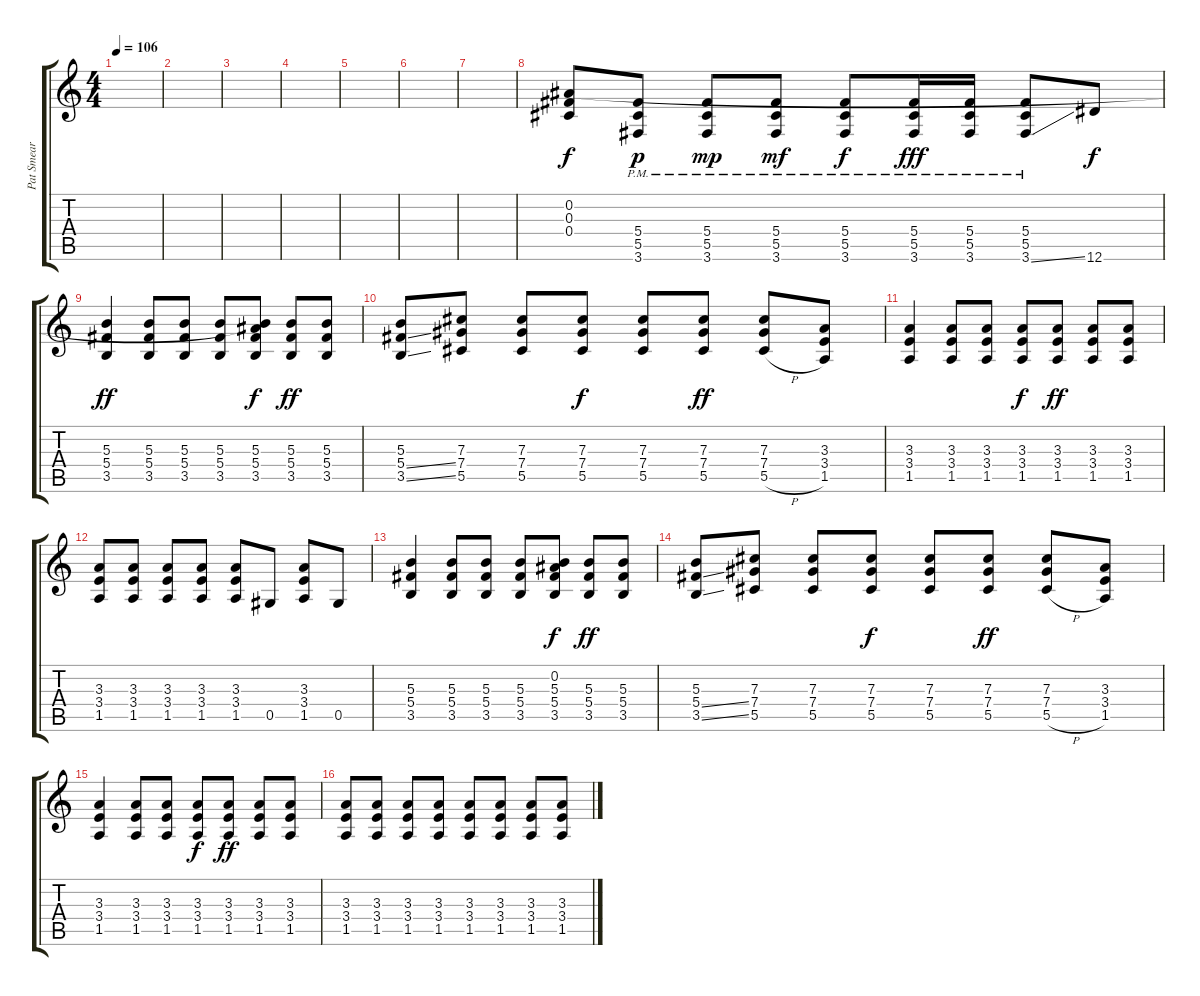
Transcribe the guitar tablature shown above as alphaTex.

\track ("Pat Smear Friendly :)" "Pat Smear ") {instrument distortionguitar}
\staff {score tabs}
\tuning (Eb4 Bb3 Gb3 Db3 Ab2 Eb2) {hide}
\ts (4 4)
\tempo 106
\clef g2
\ks c
|
|
|
|
|
|
|
(0.2 0.3 0.4).8 (5.4{pm} 5.5{pm} 3.6{pm}).8{dy p instrument distortionguitar} (5.4{pm} 5.5{pm} 3.6{pm}).8{dy mp} (5.4{pm} 5.5{pm} 3.6{pm}).8{dy mf} (5.4{pm} 5.5{pm} 3.6{pm}).8{dy f} (5.4{pm} 5.5{pm} 3.6{pm}).16{dy fff} (5.4{pm} 5.5{pm} 3.6{pm}).16 (5.4{pm} 5.5{pm} 3.6{ss pm}).8 12.6.8{dy f} |
(5.3 5.4 3.5).4{dy ff} (5.3 5.4 3.5).8 (5.3 5.4 3.5).8 (5.3 5.4 3.5).8 (0.2{t} 5.3 5.4 3.5).8{dy f} (5.3 5.4 3.5).8{dy ff} (5.3 5.4 3.5).8 |
(5.3 5.4{ss} 3.5{ss}).8 (7.3 7.4 5.5).8 (7.3 7.4 5.5).8 (7.3 7.4 5.5).8{dy f} (7.3 7.4 5.5).8 (7.3 7.4 5.5).8{dy ff} (7.3 7.4 5.5{h}).8 (3.3 3.4 1.5).8 |
(3.3 3.4 1.5).4 (3.3 3.4 1.5).8 (3.3 3.4 1.5).8 (3.3 3.4 1.5).8{dy f} (3.3 3.4 1.5).8{dy ff} (3.3 3.4 1.5).8 (3.3 3.4 1.5).8 |
(3.3 3.4 1.5).8 (3.3 3.4 1.5).8 (3.3 3.4 1.5).8 (3.3 3.4 1.5).8 (3.3 3.4 1.5).8 0.5.8 (3.3 3.4 1.5).8 0.5.8 |
(5.3 5.4 3.5).4 (5.3 5.4 3.5).8 (5.3 5.4 3.5).8 (5.3 5.4 3.5).8 (0.2 5.3 5.4 3.5).8{dy f} (5.3 5.4 3.5).8{dy ff} (5.3 5.4 3.5).8 |
(5.3 5.4{ss} 3.5{ss}).8 (7.3 7.4 5.5).8 (7.3 7.4 5.5).8 (7.3 7.4 5.5).8{dy f} (7.3 7.4 5.5).8 (7.3 7.4 5.5).8{dy ff} (7.3 7.4 5.5{h}).8 (3.3 3.4 1.5).8 |
(3.3 3.4 1.5).4 (3.3 3.4 1.5).8 (3.3 3.4 1.5).8 (3.3 3.4 1.5).8{dy f} (3.3 3.4 1.5).8{dy ff} (3.3 3.4 1.5).8 (3.3 3.4 1.5).8 |
(3.3 3.4 1.5).8 (3.3 3.4 1.5).8 (3.3 3.4 1.5).8 (3.3 3.4 1.5).8 (3.3 3.4 1.5).8 (3.3 3.4 1.5).8 (3.3 3.4 1.5).8 (3.3 3.4 1.5).8
